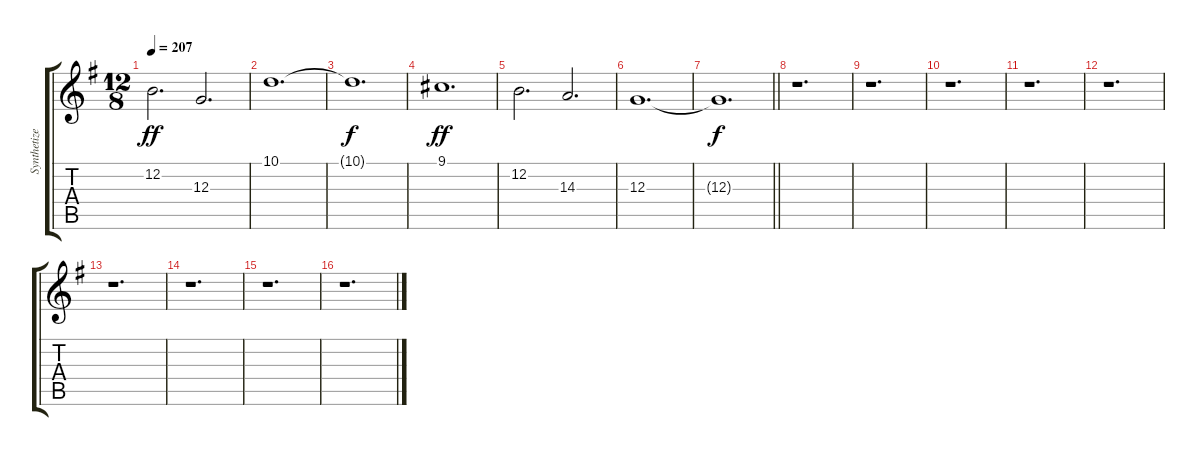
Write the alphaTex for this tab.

\track ("Synthetizer 2" "Synthetize") {instrument pad4choir}
\staff {score tabs}
\tuning (E4 B3 G3 D3 A2 E2) {hide}
\ts (12 8)
\tempo 207
\clef g2
\ks g
12.2.2{d dy ff} 12.3.2{d} |
10.1.1{d} |
10.1{t}.1{d dy f} |
9.1.1{d dy ff} |
12.2.2{d} 14.3.2{d} |
12.3.1{d} |
\barLineRight lightlight
12.3{t}.1{d dy f} |
\section ("" "")
r.1{d} |
r.1{d} |
r.1{d} |
r.1{d} |
r.1{d} |
r.1{d} |
r.1{d} |
r.1{d} |
r.1{d}
